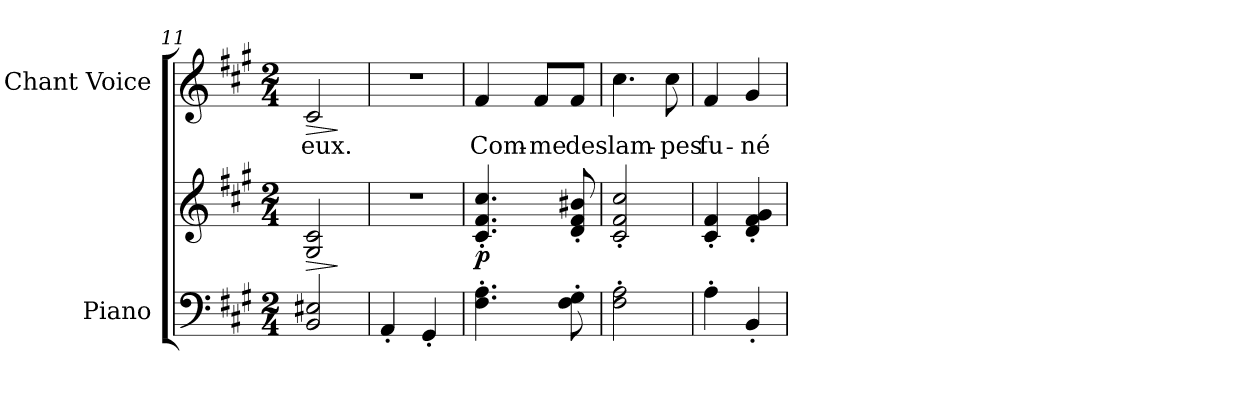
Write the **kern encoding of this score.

**kern	**kern	**dynam	**kern	**text	**dynam
*part2	*part2	*part2	*part1	*part1	*part1
*staff3	*staff2	*staff2/3	*staff1	*staff1	*staff1
*I"Piano	*	*	*I"Chant Voice	*	*
*I'Pno	*	*	*	*	*
*clefF4	*clefG2	*	*clefG2	*	*
*k[f#c#g#]	*k[f#c#g#]	*	*k[f#c#g#]	*	*
*M2/4	*M2/4	*	*M2/4	*	*
=11	=11	=11	=11	=11	=11
!	!	!LO:HP:b	!	!LO:LY:b	!LO:HP:b
2BB/ 2E#X/	2G#/ 2c#/	>	2c#/	-eux.	>
.	.	]	.	.	]
=12	=12	=12	=12	=12	=12
4AA'/	2r	.	2r	.	.
4GG#'/	.	.	.	.	.
!!LO:LB:g=z
=13	=13	=13	=13	=13	=13
!	!	!LO:DY:b	!	!LO:LY:b	!
4.F#\' 4.A\'	4.c#/'> 4.f#/'> 4.cc#/'>	p	4f#/	Com-	.
!	!	!	!	!LO:LY:b	!
.	.	.	8f#/L	-me	.
!	!	!	!	!LO:LY:b	!
8F#\' 8G#\'	8d/'> 8f#/'> 8b#X/'>	.	8f#/J	des	.
=14	=14	=14	=14	=14	=14
!	!	!	!	!LO:LY:b	!
2F#\' 2A\'	2c#/'> 2f#/'> 2cc#/'>	.	4.cc#\	lam-	.
!	!	!	!	!LO:LY:b	!
.	.	.	8cc#\	-pes	.
=15	=15	=15	=15	=15	=15
!	!	!	!	!LO:LY:b	!
4A'\	4c#/'> 4f#/'>	.	4f#/	fu-	.
!	!	!	!	!LO:LY:b	!
4BB'/	4d/'> 4f#/'> 4g#/'>	.	4g#/	-né-	.
=	=	=	=	=	=
*-	*-	*-	*-	*-	*-
